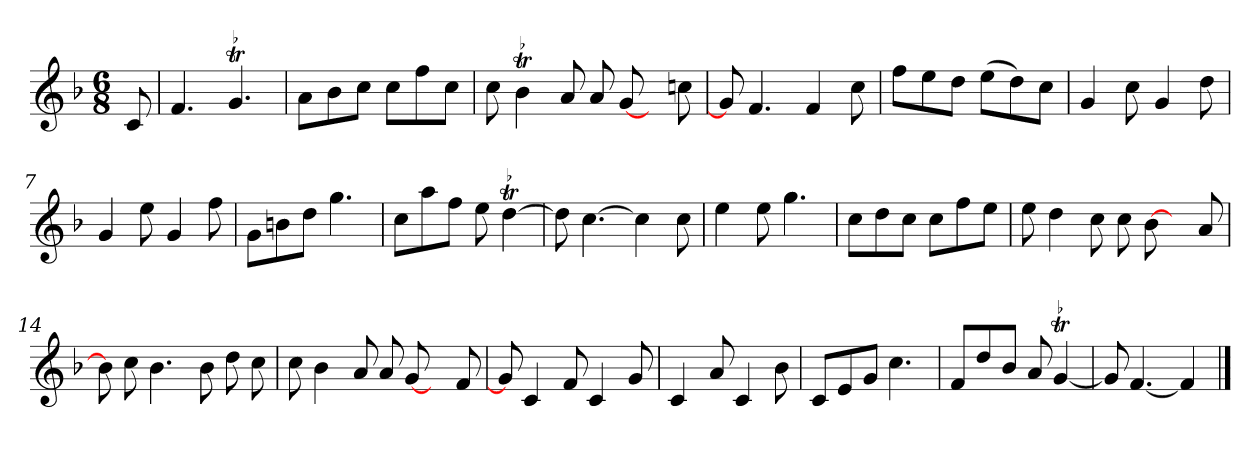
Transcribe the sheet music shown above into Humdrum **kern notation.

**kern
*part1
*staff1
*clefG2
*k[b-]
*F:
*M6/8
*MM120
=
8c
=1
4.f
!LO:TR:acc=-
4.gt
=2
8a\L
8b-\
8cc\J
8cc\L
8ff\
8cc\J
=3
8cc
!LO:TR:acc=-
4b-t
8a
8a
[8g
8ryy
8ccn
=4
8g]
4.f
4f
8cc
=5
8ff\L
8ee\
8dd\J
(8ee\L
8dd\)
8cc\J
=6
4g
8cc
4g
8dd
=7
4g
8ee
4g
8ff
=8
8g\L
8bn\
8dd\J
4.gg
=9
8cc\L
8aa\
8ff\J
8ee
!LO:TR:acc=-
[4ddt
=10
8dd]
[4.cc
4cc]
8cc
=11
4ee
8ee
4.gg
=12
8cc\L
8dd\
8cc\J
8cc\L
8ff\
8ee\J
=13
8ee
4dd
8cc
8cc
[8b-
8ryy
8a
=14
8b-]
8cc
4.b-
8b-
8dd
8cc
=15
8cc
4b-
8a
8a
[8g
8ryy
8f
=16
8g]
4c
8f
4c
8g
=17
4c
8a
4c
8b-
=18
8c/L
8e/
8g/J
4.cc
=19
8f/L
8dd/
8b-/J
8a
!LO:TR:acc=-
[4gt
=20
8g]
[4.f
4f]
==
*-
